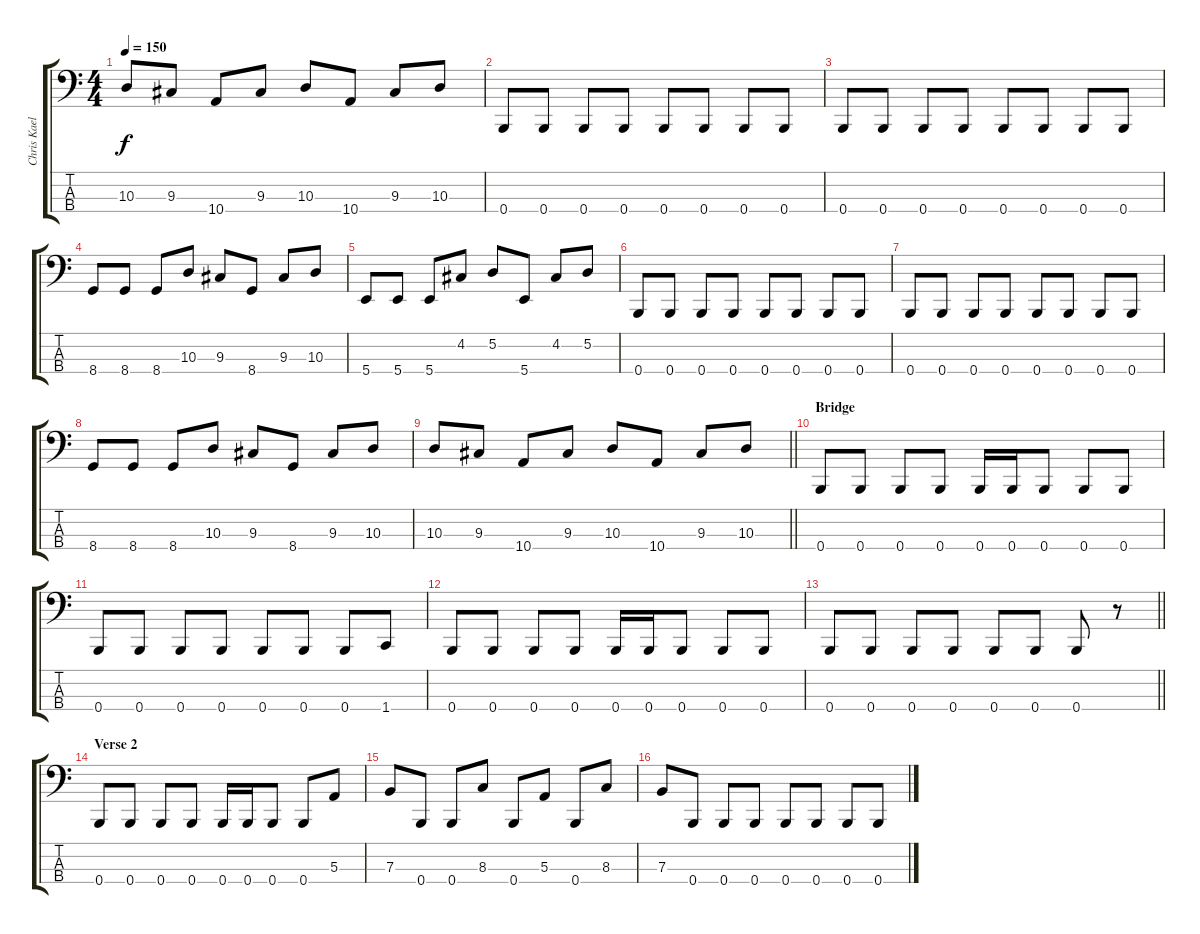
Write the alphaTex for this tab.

\track ("Chris Kael – Bass Guitar" "Chris Kael") {instrument electricbasspick}
\staff {score tabs}
\tuning (D2 A1 E1 B0) {hide}
\ts (4 4)
\tempo 150
\clef f4
\ks c
10.3.8{dy f} 9.3.8 10.4.8 9.3.8 10.3.8 10.4.8 9.3.8 10.3.8 |
0.4.8 0.4.8 0.4.8 0.4.8 0.4.8 0.4.8 0.4.8 0.4.8 |
0.4.8 0.4.8 0.4.8 0.4.8 0.4.8 0.4.8 0.4.8 0.4.8 |
8.4.8 8.4.8 8.4.8 10.3.8 9.3.8 8.4.8 9.3.8 10.3.8 |
5.4.8 5.4.8 5.4.8 4.2.8 5.2.8 5.4.8 4.2.8 5.2.8 |
0.4.8 0.4.8 0.4.8 0.4.8 0.4.8 0.4.8 0.4.8 0.4.8 |
0.4.8 0.4.8 0.4.8 0.4.8 0.4.8 0.4.8 0.4.8 0.4.8 |
8.4.8 8.4.8 8.4.8 10.3.8 9.3.8 8.4.8 9.3.8 10.3.8 |
\barLineRight lightlight
10.3.8 9.3.8 10.4.8 9.3.8 10.3.8 10.4.8 9.3.8 10.3.8 |
\section ("" "Bridge")
0.4.8 0.4.8 0.4.8 0.4.8 0.4.16 0.4.16 0.4.8 0.4.8 0.4.8 |
0.4.8 0.4.8 0.4.8 0.4.8 0.4.8 0.4.8 0.4.8 1.4.8 |
0.4.8 0.4.8 0.4.8 0.4.8 0.4.16 0.4.16 0.4.8 0.4.8 0.4.8 |
\barLineRight lightlight
0.4.8 0.4.8 0.4.8 0.4.8 0.4.8 0.4.8 0.4.8 r.8 |
\section ("" "Verse 2")
0.4.8 0.4.8 0.4.8 0.4.8 0.4.16 0.4.16 0.4.8 0.4.8 5.3.8 |
7.3.8 0.4.8 0.4.8 8.3.8 0.4.8 5.3.8 0.4.8 8.3.8 |
7.3.8 0.4.8 0.4.8 0.4.8 0.4.8 0.4.8 0.4.8 0.4.8
